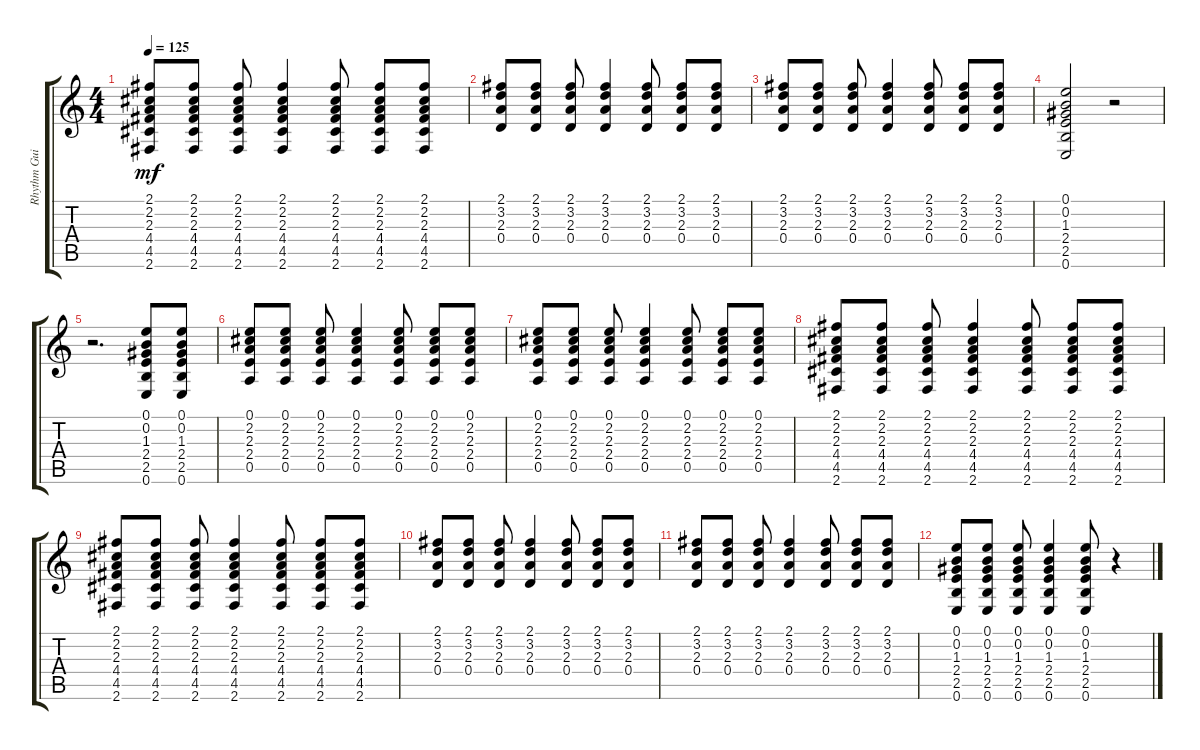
\track ("Rhythm Guitar" "Rhythm Gui") {instrument acousticguitarsteel}
\staff {score tabs}
\tuning (E4 B3 G3 D3 A2 E2) {hide}
\ts (4 4)
\tempo 125
\clef g2
\ks c
(2.1 2.2 2.3 4.4 4.5 2.6).8{dy mf} (2.1 2.2 2.3 4.4 4.5 2.6).8 (2.1 2.2 2.3 4.4 4.5 2.6).8 (2.1 2.2 2.3 4.4 4.5 2.6).4 (2.1 2.2 2.3 4.4 4.5 2.6).8 (2.1 2.2 2.3 4.4 4.5 2.6).8 (2.1 2.2 2.3 4.4 4.5 2.6).8 |
(2.1 3.2 2.3 0.4).8 (2.1 3.2 2.3 0.4).8 (2.1 3.2 2.3 0.4).8 (2.1 3.2 2.3 0.4).4 (2.1 3.2 2.3 0.4).8 (2.1 3.2 2.3 0.4).8 (2.1 3.2 2.3 0.4).8 |
(2.1 3.2 2.3 0.4).8 (2.1 3.2 2.3 0.4).8 (2.1 3.2 2.3 0.4).8 (2.1 3.2 2.3 0.4).4 (2.1 3.2 2.3 0.4).8 (2.1 3.2 2.3 0.4).8 (2.1 3.2 2.3 0.4).8 |
(0.1 0.2 1.3 2.4 2.5 0.6).2 r.2 |
r.2{d} (0.1 0.2 1.3 2.4 2.5 0.6).8 (0.1 0.2 1.3 2.4 2.5 0.6).8 |
(0.1 2.2 2.3 2.4 0.5).8 (0.1 2.2 2.3 2.4 0.5).8 (0.1 2.2 2.3 2.4 0.5).8 (0.1 2.2 2.3 2.4 0.5).4 (0.1 2.2 2.3 2.4 0.5).8 (0.1 2.2 2.3 2.4 0.5).8 (0.1 2.2 2.3 2.4 0.5).8 |
(0.1 2.2 2.3 2.4 0.5).8 (0.1 2.2 2.3 2.4 0.5).8 (0.1 2.2 2.3 2.4 0.5).8 (0.1 2.2 2.3 2.4 0.5).4 (0.1 2.2 2.3 2.4 0.5).8 (0.1 2.2 2.3 2.4 0.5).8 (0.1 2.2 2.3 2.4 0.5).8 |
(2.1 2.2 2.3 4.4 4.5 2.6).8 (2.1 2.2 2.3 4.4 4.5 2.6).8 (2.1 2.2 2.3 4.4 4.5 2.6).8 (2.1 2.2 2.3 4.4 4.5 2.6).4 (2.1 2.2 2.3 4.4 4.5 2.6).8 (2.1 2.2 2.3 4.4 4.5 2.6).8 (2.1 2.2 2.3 4.4 4.5 2.6).8 |
(2.1 2.2 2.3 4.4 4.5 2.6).8 (2.1 2.2 2.3 4.4 4.5 2.6).8 (2.1 2.2 2.3 4.4 4.5 2.6).8 (2.1 2.2 2.3 4.4 4.5 2.6).4 (2.1 2.2 2.3 4.4 4.5 2.6).8 (2.1 2.2 2.3 4.4 4.5 2.6).8 (2.1 2.2 2.3 4.4 4.5 2.6).8 |
(2.1 3.2 2.3 0.4).8 (2.1 3.2 2.3 0.4).8 (2.1 3.2 2.3 0.4).8 (2.1 3.2 2.3 0.4).4 (2.1 3.2 2.3 0.4).8 (2.1 3.2 2.3 0.4).8 (2.1 3.2 2.3 0.4).8 |
(2.1 3.2 2.3 0.4).8 (2.1 3.2 2.3 0.4).8 (2.1 3.2 2.3 0.4).8 (2.1 3.2 2.3 0.4).4 (2.1 3.2 2.3 0.4).8 (2.1 3.2 2.3 0.4).8 (2.1 3.2 2.3 0.4).8 |
(0.1 0.2 1.3 2.4 2.5 0.6).8 (0.1 0.2 1.3 2.4 2.5 0.6).8 (0.1 0.2 1.3 2.4 2.5 0.6).8 (0.1 0.2 1.3 2.4 2.5 0.6).4 (0.1 0.2 1.3 2.4 2.5 0.6).8 r.4
